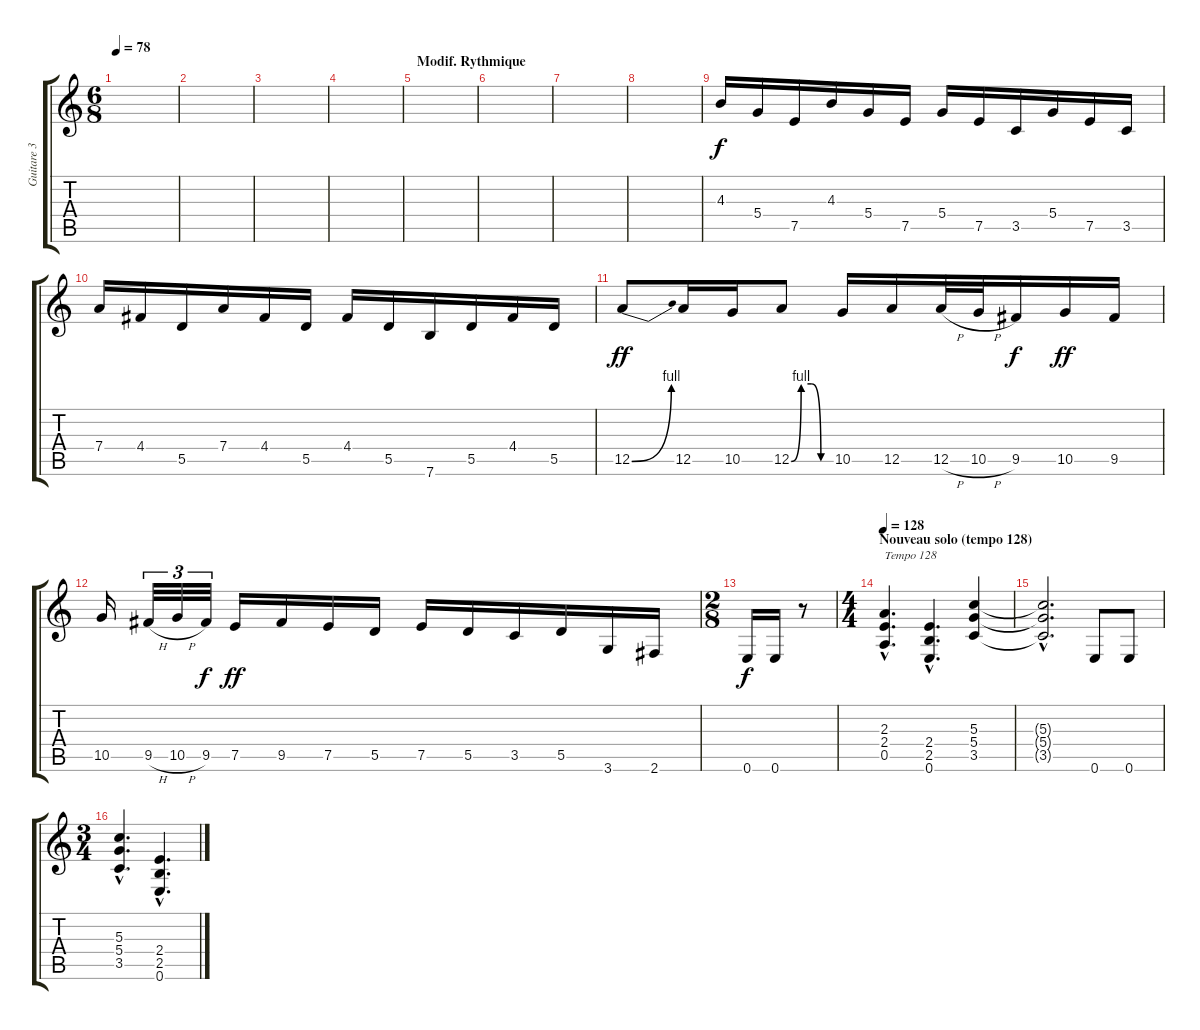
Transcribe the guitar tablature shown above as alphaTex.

\track ("Guitare 3" "Guitare 3") {instrument distortionguitar}
\staff {score tabs}
\tuning (E4 B3 G3 D3 A2 E2) {hide}
\ts (6 8)
\tempo 78
\clef g2
\ks c
|
|
|
|
\section ("" "Modif. Rythmique")
|
|
|
|
4.3.16 5.4.16 7.5.16 4.3.16 5.4.16 7.5.16 5.4.16 7.5.16 3.5.16 5.4.16 7.5.16 3.5.16 |
7.4.16 4.4.16 5.5.16 7.4.16 4.4.16 5.5.16 4.4.16 5.5.16 7.6.16 5.5.16 4.4.16 5.5.16 |
12.5{be (bend 0 0 60 4)}.8{dy ff} 12.5.16 10.5.16 12.5{be (custom 0 0 15 4 30 4 45 0 60 0)}.8 10.5.16 12.5.16 12.5{h}.32 10.5{h}.32 9.5.16{dy f} 10.5.16{dy ff} 9.5.16 |
10.5.16 9.5{h}.32{tu (3 2)} 10.5{h}.32{tu (3 2)} 9.5.32{tu (3 2) dy f} 7.5.16{dy ff} 9.5.16 7.5.16 5.5.16 7.5.16 5.5.16 3.5.16 5.5.16 3.6.16 2.6.16 |
\ts (2 8)
0.6.16{dy f} 0.6.16 r.8 |
\ts (4 4)
\section ("" "Nouveau solo (tempo 128)")
\tempo 128
(2.3{hac} 2.4{hac} 0.5{hac}).4{d txt "Tempo 128"} (2.4{hac} 2.5{hac} 0.6{hac}).4{d} (5.3 5.4 3.5).4 |
(5.3{hac t} 5.4{hac t} 3.5{hac t}).2{d} 0.6.8 0.6.8 |
\ts (3 4)
(5.3{hac} 5.4{hac} 3.5{hac}).4{d} (2.4{hac} 2.5{hac} 0.6{hac}).4{d}
